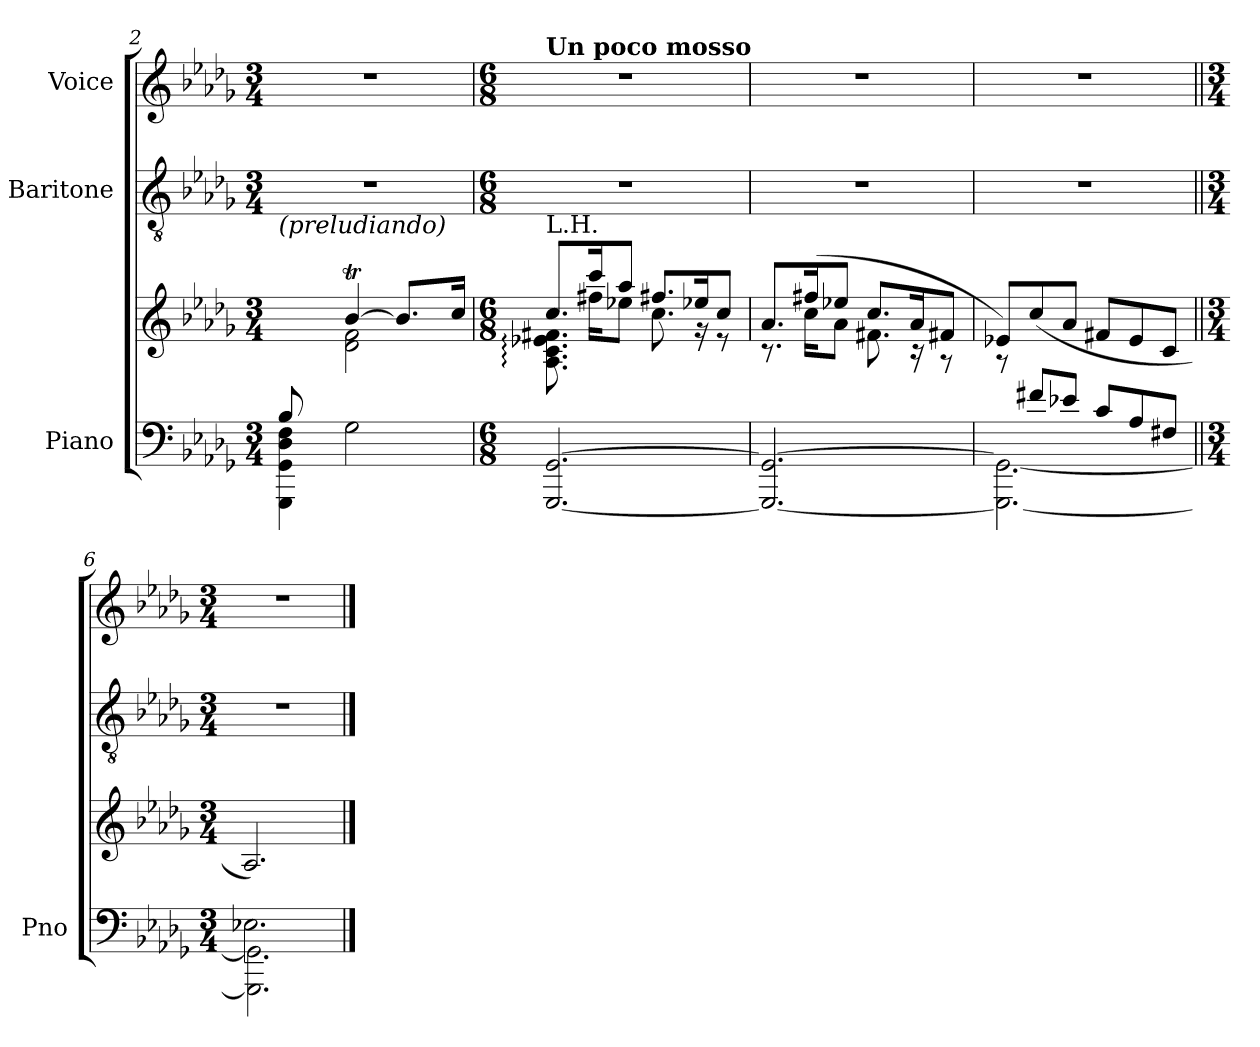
**kern	**kern	**kern	**kern
*part3	*part3	*part2	*part1
*staff4	*staff3	*staff2	*staff1
*I"Piano	*	*I"Baritone	*I"Voice
*I'Pno	*	*	*
*clefF4	*clefG2	*clefGv2	*clefG2
*k[b-e-a-d-g-]	*k[b-e-a-d-g-]	*k[b-e-a-d-g-]	*k[b-e-a-d-g-]
*M3/4	*M3/4	*M3/4	*M3/4
=2	=2	=2	=2
*^	*^	*	*
!	!	!	!	!LO:TX:b:i:t=(preludiando)	!
8B-/L	4GGG-\ 4GG-\ 4D-\ 4F\	8ryy	4ryy	2.r	2.r
2ryy	.	8b-/J	.	.	.
.	2G-\	[4b-T/	2d-\ 2f\	.	.
.	.	8.b-/L]	.	.	.
8ryy	.	.	.	.	.
.	.	16cc/Jk	.	.	.
*v	*v	*	*	*	*
=3	=3	=3	=3	=3
*M6/8	*M6/8	*	*M6/8	*M6/8
!	!	!	!	!LO:TX:a:B:t=Un poco mosso
!	!LO:TX:a:t=L.H.	!	!	!
[2.GGG-/ [2.GG-/	8.cc/L	8.A-\: 8.c\: 8.e-X\: 8.f#X\:	2.r	2.r
.	16ccc/K	16ff#X\KL	.	.
.	8aa-/J	8ee-X\J	.	.
.	8.ff#X/L	8.cc\	.	.
.	16ee-X/K	16r	.	.
.	8cc/J	8r	.	.
!!LO:PB:g=z
=4	=4	=4	=4	=4
2.GGG-/_ 2.GG-/_	8.a-/L	8.r	2.r	2.r
.	(16ff#X/K	16cc\KL	.	.
.	8ee-X/J	8a-\J	.	.
.	8.cc/L	8.f#X\	.	.
.	16a-/K	16r	.	.
.	8f#X/J	8r	.	.
=5	=5	=5	=5	=5
*^	*	*	*	*
8ryy	2.GGG-\_ 2.GG-\_	8e-X/L)	8r	2.r	2.r
8f#X/L	.	(8cc/	2ryy	.	.
8e-X/J	.	8a-/J	.	.	.
8c/L	.	8f#X/L	.	.	.
8A-/	.	8e-/	.	.	.
8F#X/J	.	8c/J	8ryy	.	.
*	*	*v	*v	*	*
=6||	=6||	=6||	=6||	=6||
*M3/4	*	*M3/4	*M3/4	*M3/4
2.E-X\	2.GGG-\] 2.GG-\]	2.A-/)	2.r	2.r
*v	*v	*	*	*
==	==	==	==
*-	*-	*-	*-
